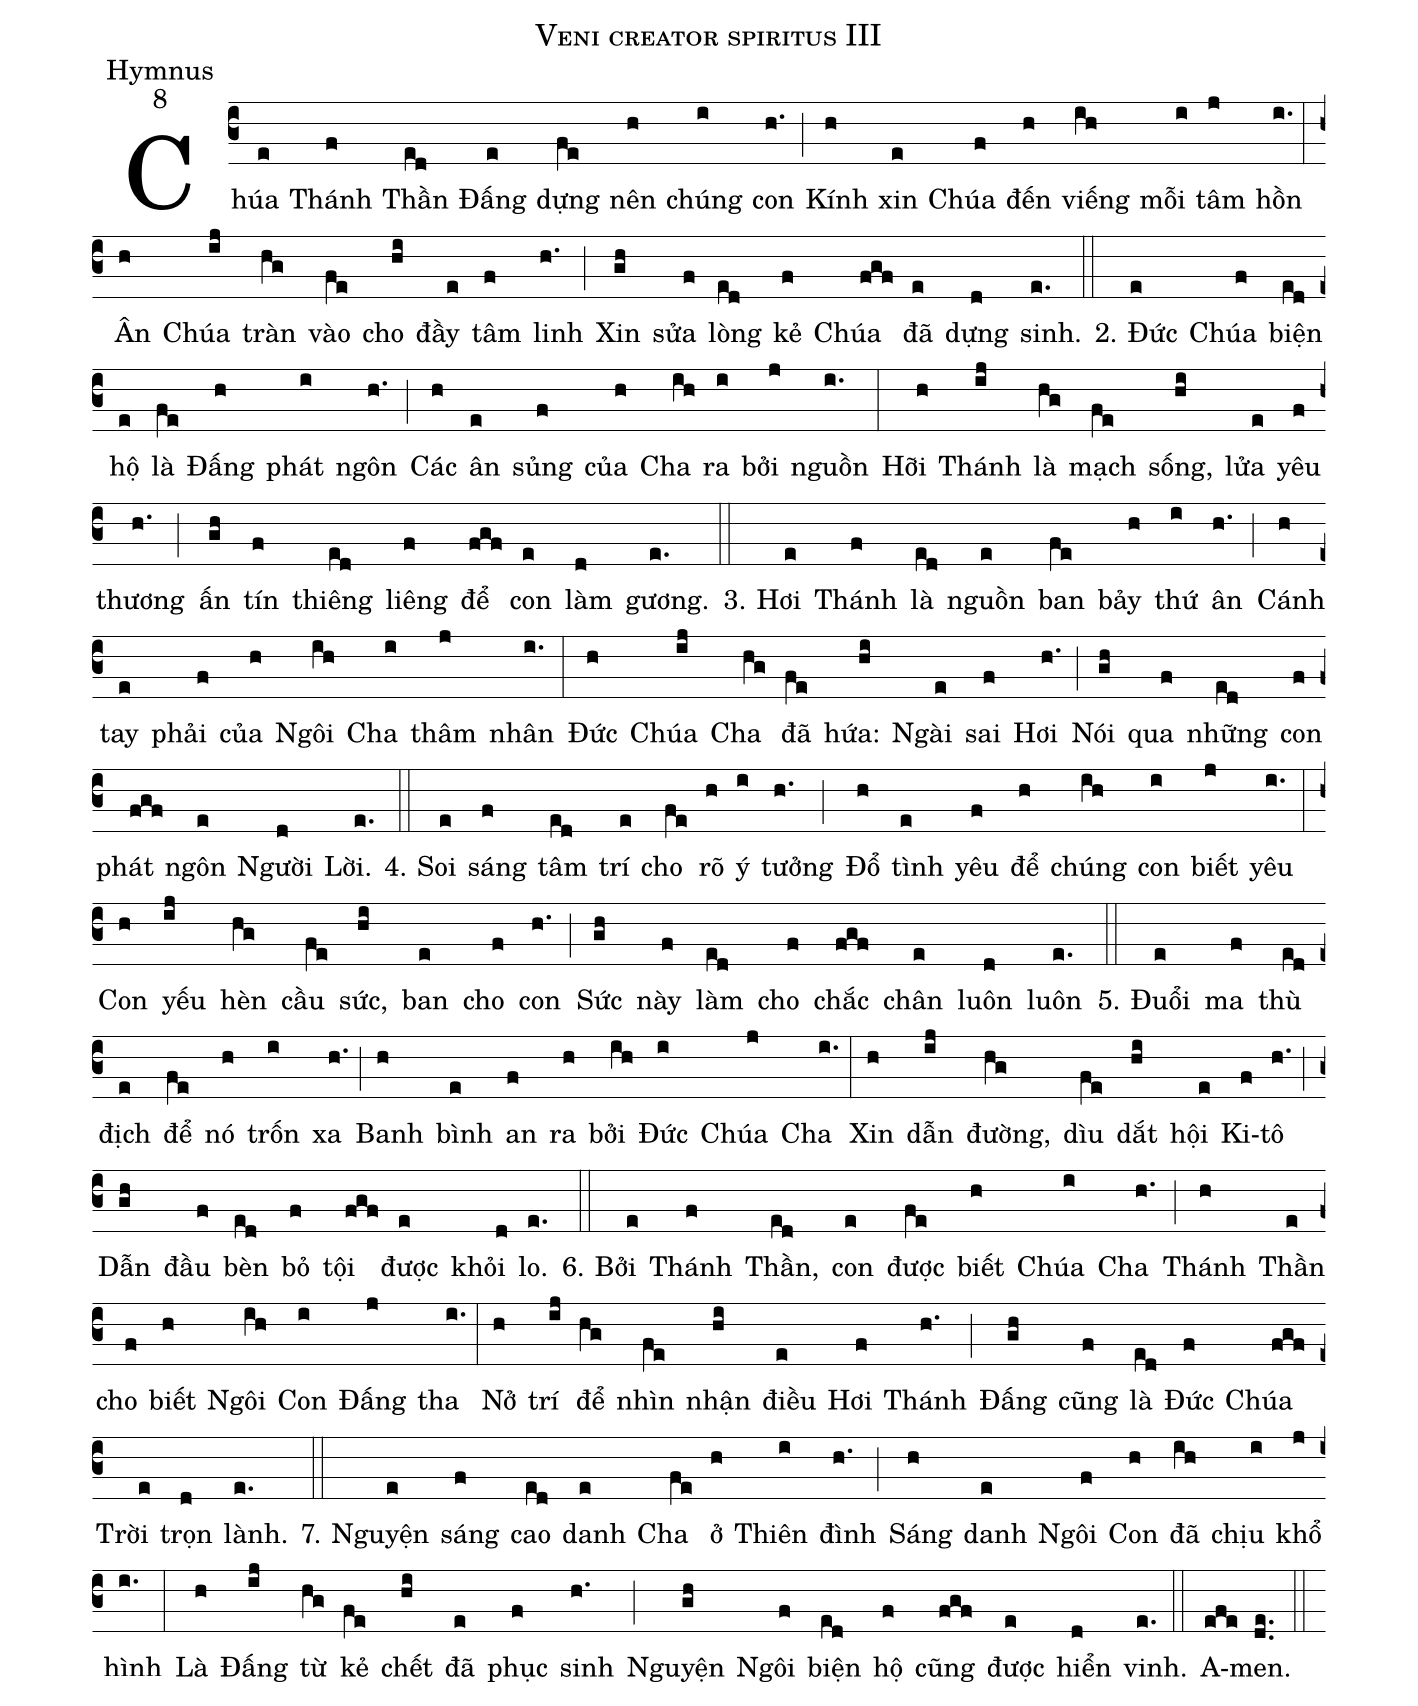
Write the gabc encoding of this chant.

name:Veni creator spiritus III;
office-part:Hymnus;
mode:8;
%%
(c3)Chúa(e) Thánh(f) Thần(ed) Đấng(e) dựng(fe) nên(h) chúng(i) con(h.) (;)
Kính(h) xin(e) Chúa(f) đến(h) viếng(ih) mỗi(i) tâm(j) hồn(i.) (:)
Ân(h) Chúa(ij) tràn(hg) vào(fe) cho(hi) đầy(e) tâm(f) linh(h.) (;)
Xin(gh) sửa(f) lòng(ed) kẻ(f) Chúa(fgf) đã(e) dựng(d) sinh.(e.) (::)
2. Đức(e) Chúa(f) biện(ed) hộ(e) là(fe) Đấng(h) phát(i) ngôn(h.) (;)
Các(h) ân(e) sủng(f) của(h) Cha(ih) ra(i) bởi(j) nguồn(i.) (:)
Hỡi(h) Thánh(ij) là(hg) mạch(fe) sống,(hi) lửa(e) yêu(f) thương(h.) (;)
ấn(gh) tín(f) thiêng(ed) liêng(f) để(fgf) con(e) làm(d) gương.(e.) (::)
3. Hơi(e) Thánh(f) là(ed) nguồn(e) ban(fe) bảy(h) thứ(i) ân(h.) (;)
Cánh(h) tay(e) phải(f) của(h) Ngôi(ih) Cha(i) thâm(j) nhân(i.) (:)
Đức(h) Chúa(ij) Cha(hg) đã(fe) hứa:(hi) Ngài(e) sai(f) Hơi(h.) (;)
Nói(gh) qua(f) những(ed) con(f) phát(fgf) ngôn(e) Người(d) Lời.(e.) (::)
4. Soi(e) sáng(f) tâm(ed) trí(e) cho(fe) rõ(h) ý(i) tưởng(h.) (;)
Đổ(h) tình(e) yêu(f) để(h) chúng(ih) con(i) biết(j) yêu(i.) (:)
Con(h) yếu(ij) hèn(hg) cầu(fe) sức,(hi) ban(e) cho(f) con(h.) (;)
Sức(gh) này(f) làm(ed) cho(f) chắc(fgf) chân(e) luôn(d) luôn(e.) (::)
5. Đuổi(e) ma(f) thù(ed) địch(e) để(fe) nó(h) trốn(i) xa(h.) (;)
Banh(h) bình(e) an(f) ra(h) bởi(ih) Đức(i) Chúa(j) Cha(i.) (:)
Xin(h) dẫn(ij) đường,(hg) dìu(fe) dắt(hi) hội(e) Ki-(f)tô(h.) (;)
Dẫn(gh) đầu(f) bèn(ed) bỏ(f) tội(fgf) được(e) khỏi(d) lo.(e.) (::)
6. Bởi(e) Thánh(f) Thần,(ed) con(e) được(fe) biết(h) Chúa(i) Cha(h.) (;)
Thánh(h) Thần(e) cho(f) biết(h) Ngôi(ih) Con(i) Đấng(j) tha(i.) (:)
Nở(h) trí(ij) để(hg) nhìn(fe) nhận(hi) điều(e) Hơi(f) Thánh(h.) (;)
Đấng(gh) cũng(f) là(ed) Đức(f) Chúa(fgf) Trời(e) trọn(d) lành.(e.) (::)
7. Nguyện(e) sáng(f) cao(ed) danh(e) Cha(fe) ở(h) Thiên(i) đình(h.) (;)
Sáng(h) danh(e) Ngôi(f) Con(h) đã(ih) chịu(i) khổ(j) hình(i.) (:)
Là(h) Đấng(ij) từ(hg) kẻ(fe) chết(hi) đã(e) phục(f) sinh(h.) (;)
Nguyện(gh) Ngôi(f) biện(ed) hộ(f) cũng(fgf) được(e) hiển(d) vinh.(e.) (::)
A-(efe)men.(de..::)
